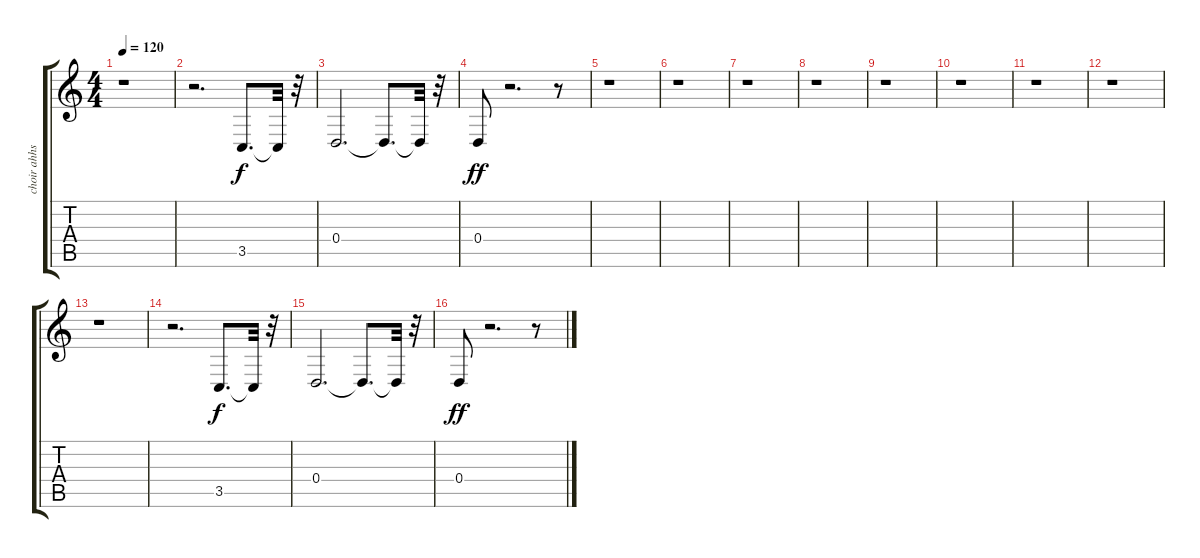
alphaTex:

\track ("choir ahhs" "choir ahhs") {instrument choiraahs}
\staff {score tabs}
\tuning (E4 B3 G3 D3 A2 E2) {hide}
\ts (4 4)
\tempo 120
\clef g2
\ks c
r.1{dy ff} |
r.2{d} 3.5.8{d dy f} 3.5{t}.32 r.32 |
0.4.2{d} 0.4{t}.8{d} 0.4{t}.32 r.32 |
0.4.8{dy ff} r.2{d} r.8 |
r.1 |
r.1 |
r.1 |
r.1 |
r.1 |
r.1 |
r.1 |
r.1 |
r.1 |
r.2{d} 3.5.8{d dy f} 3.5{t}.32 r.32 |
0.4.2{d} 0.4{t}.8{d} 0.4{t}.32 r.32 |
0.4.8{dy ff} r.2{d} r.8
